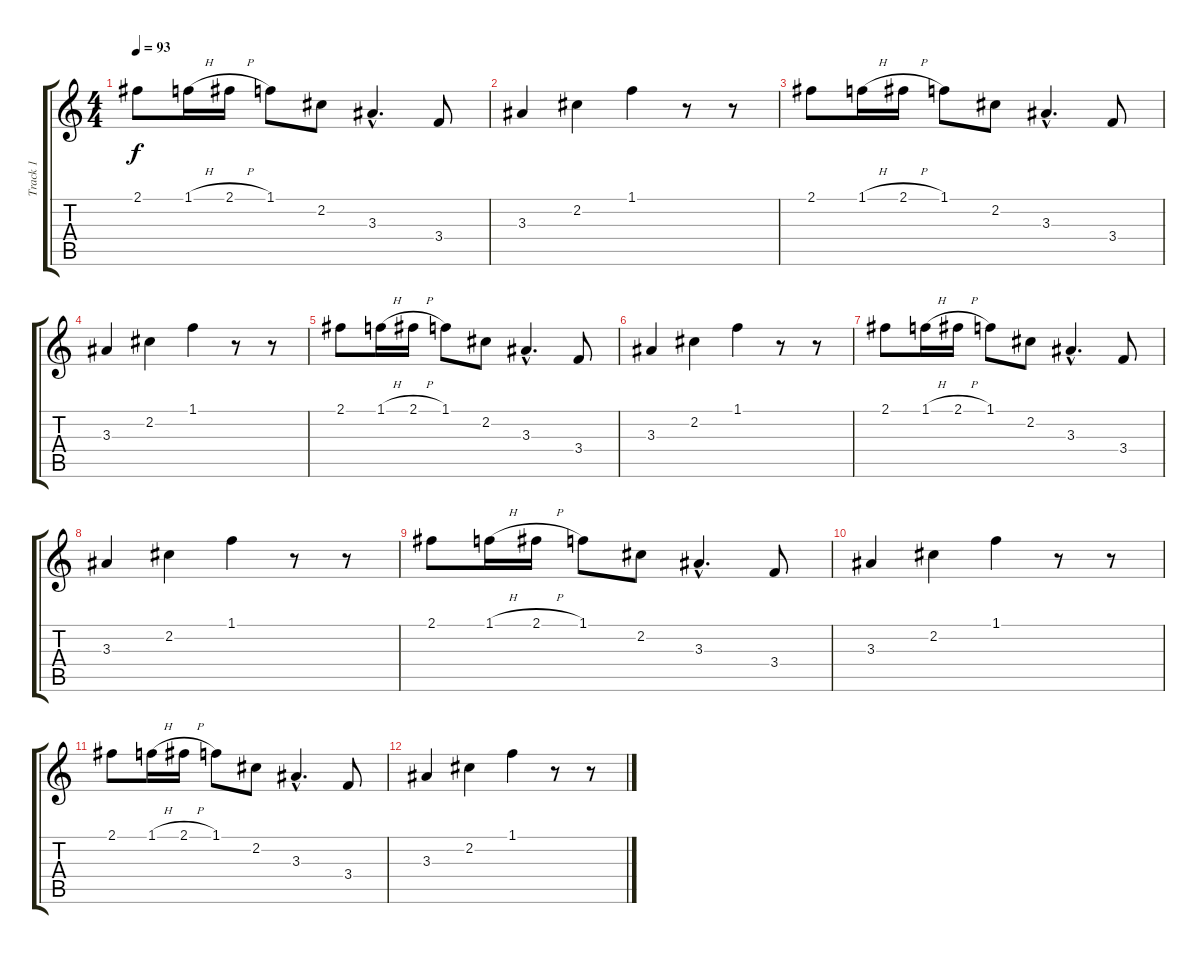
\track ("Track 1" "Track 1") {instrument electricguitarclean}
\staff {score tabs}
\tuning (E4 B3 G3 D3 A2 E2) {hide}
\ts (4 4)
\tempo 93
\clef g2
\ks c
2.1.8{dy f} 1.1{h}.16 2.1{h}.16 1.1.8 2.2.8 3.3{hac}.4{d} 3.4.8 |
3.3.4 2.2.4 1.1.4 r.8 r.8 |
2.1.8 1.1{h}.16 2.1{h}.16 1.1.8 2.2.8 3.3{hac}.4{d} 3.4.8 |
3.3.4 2.2.4 1.1.4 r.8 r.8 |
2.1.8 1.1{h}.16 2.1{h}.16 1.1.8 2.2.8 3.3{hac}.4{d} 3.4.8 |
3.3.4 2.2.4 1.1.4 r.8 r.8 |
2.1.8 1.1{h}.16 2.1{h}.16 1.1.8 2.2.8 3.3{hac}.4{d} 3.4.8 |
3.3.4 2.2.4 1.1.4 r.8 r.8 |
2.1.8 1.1{h}.16 2.1{h}.16 1.1.8 2.2.8 3.3{hac}.4{d} 3.4.8 |
3.3.4 2.2.4 1.1.4 r.8 r.8 |
2.1.8 1.1{h}.16 2.1{h}.16 1.1.8 2.2.8 3.3{hac}.4{d} 3.4.8 |
3.3.4 2.2.4 1.1.4 r.8 r.8
